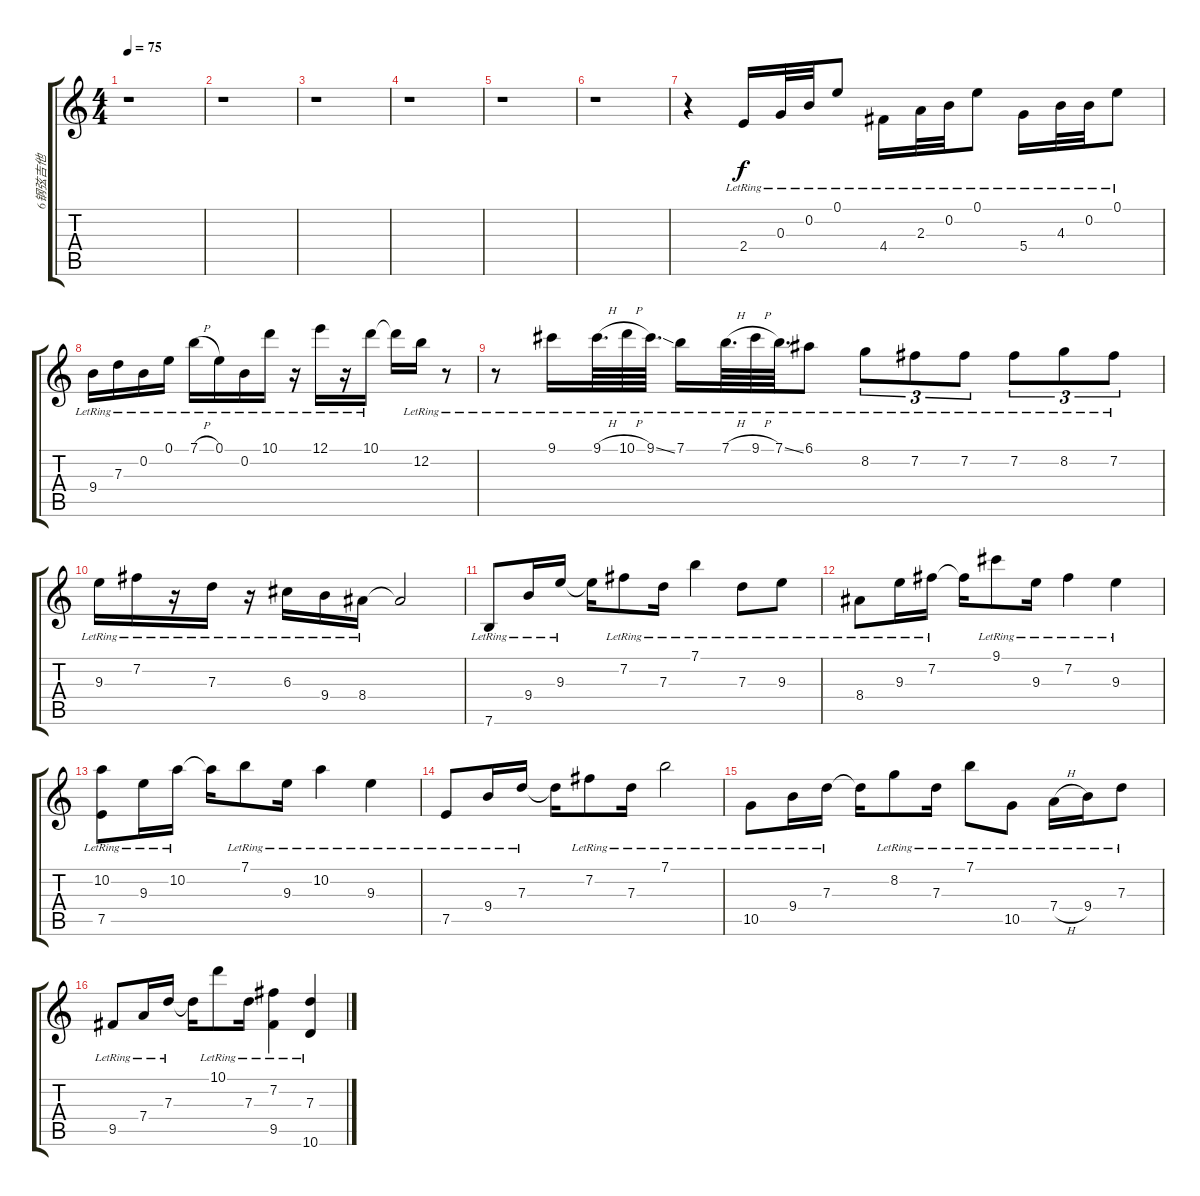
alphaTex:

\track ("6钢弦吉他" "6钢弦吉他") {instrument acousticguitarsteel}
\staff {score tabs}
\tuning (E4 B3 G3 D3 A2 E2) {hide}
\ts (4 4)
\tempo 75
\clef g2
\ks c
r.1{dy fff} |
r.1 |
r.1 |
r.1 |
r.1 |
r.1 |
r.4 2.4{lr}.16{dy f} 0.3{lr}.32 0.2{lr}.32 0.1{lr}.8 4.4{lr}.16 2.3{lr}.32 0.2{lr}.32 0.1{lr}.8 5.4{lr}.16 4.3{lr}.32 0.2{lr}.32 0.1{lr}.8 |
9.4{lr}.16 7.3{lr}.16 0.2{lr}.16 0.1{lr}.16 7.1{h lr}.16 0.1{lr}.16 0.2{lr}.16 10.1{lr}.16 r.16 12.1{lr}.16 r.16 10.1{lr}.16 10.1{t}.16 12.2{lr}.16 r.8 |
r.8 9.1{lr}.16 9.1{h lr}.64{d} 10.1{h lr}.64 9.1{ss lr}.64{d} 7.1{lr}.16 7.1{h lr}.64{d} 9.1{h lr}.64 7.1{ss lr}.64{d} 6.1{lr}.8 8.2{lr}.8{tu (3 2)} 7.2{lr}.8{tu (3 2)} 7.2{lr}.8{tu (3 2)} 7.2{lr}.8{tu (3 2)} 8.2{lr}.8{tu (3 2)} 7.2{lr}.8{tu (3 2)} |
9.3{lr}.16 7.2{lr}.16 r.16 7.3{lr}.16 r.16 6.3{lr}.16 9.4{lr}.16 8.4{lr}.16 8.4{t}.2 |
7.6{lr}.8 9.4{lr}.16 9.3{lr}.16 9.3{t}.16 7.2{lr}.8 7.3{lr}.16 7.1{lr}.4 7.3{lr}.8 9.3{lr}.8 |
8.4{lr}.8 9.3{lr}.16 7.2{lr}.16 7.2{t}.16 9.1{lr}.8 9.3{lr}.16 7.2{lr}.4 9.3{lr}.4 |
(10.2{lr} 7.5{lr}).8 9.3{lr}.16 10.2{lr}.16 10.2{t}.16 7.1{lr}.8 9.3{lr}.16 10.2{lr}.4 9.3{lr}.4 |
7.5{lr}.8 9.4{lr}.16 7.3{lr}.16 7.3{t}.16 7.2{lr}.8 7.3{lr}.16 7.1{lr}.2 |
10.5{lr}.8 9.4{lr}.16 7.3{lr}.16 7.3{t}.16 8.2{lr}.8 7.3{lr}.16 7.1{lr}.8 10.5{lr}.8 7.4{h lr}.16 9.4{lr}.16 7.3{lr}.8 |
9.5{lr}.8 7.4{lr}.16 7.3{lr}.16 7.3{t}.16 10.1{lr}.8 7.3{lr}.16 (7.2{lr} 9.5{lr}).4 (7.3{lr} 10.6{lr}).4
